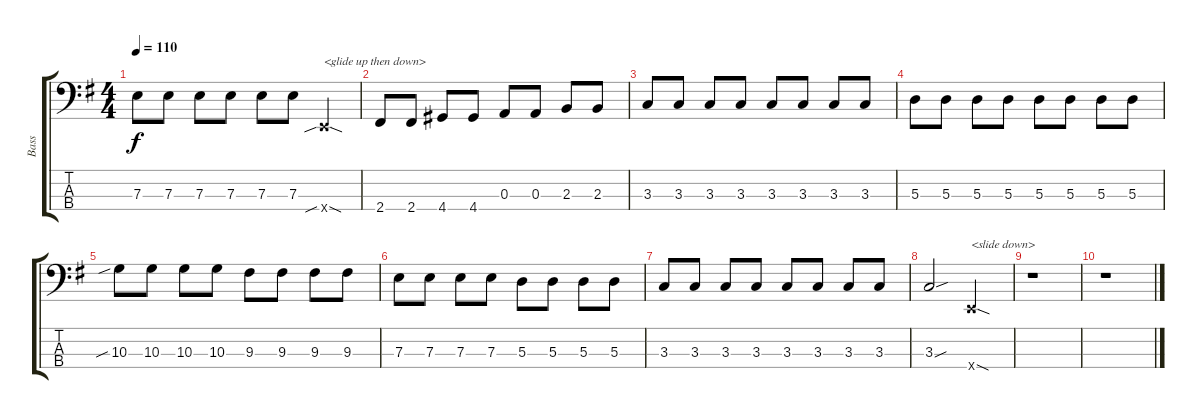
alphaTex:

\track ("Bass" "Bass") {instrument electricbassfinger}
\staff {score tabs}
\tuning (G2 D2 A1 E1) {hide}
\ts (4 4)
\tempo 110
\clef f4
\ks g
7.3.8{dy f} 7.3.8 7.3.8 7.3.8 7.3.8 7.3.8 0.4{sib sod x}.4{txt "<glide up then down>"} |
2.4.8 2.4.8 4.4.8 4.4.8 0.3.8 0.3.8 2.3.8 2.3.8 |
3.3.8 3.3.8 3.3.8 3.3.8 3.3.8 3.3.8 3.3.8 3.3.8 |
5.3.8 5.3.8 5.3.8 5.3.8 5.3.8 5.3.8 5.3.8 5.3.8 |
10.3{sib}.8 10.3.8 10.3.8 10.3.8 9.3.8 9.3.8 9.3.8 9.3.8 |
7.3.8 7.3.8 7.3.8 7.3.8 5.3.8 5.3.8 5.3.8 5.3.8 |
3.3.8 3.3.8 3.3.8 3.3.8 3.3.8 3.3.8 3.3.8 3.3.8 |
3.3{sou}.2 0.4{sod x}.2{txt "<slide down>"} |
r.1 |
r.1
